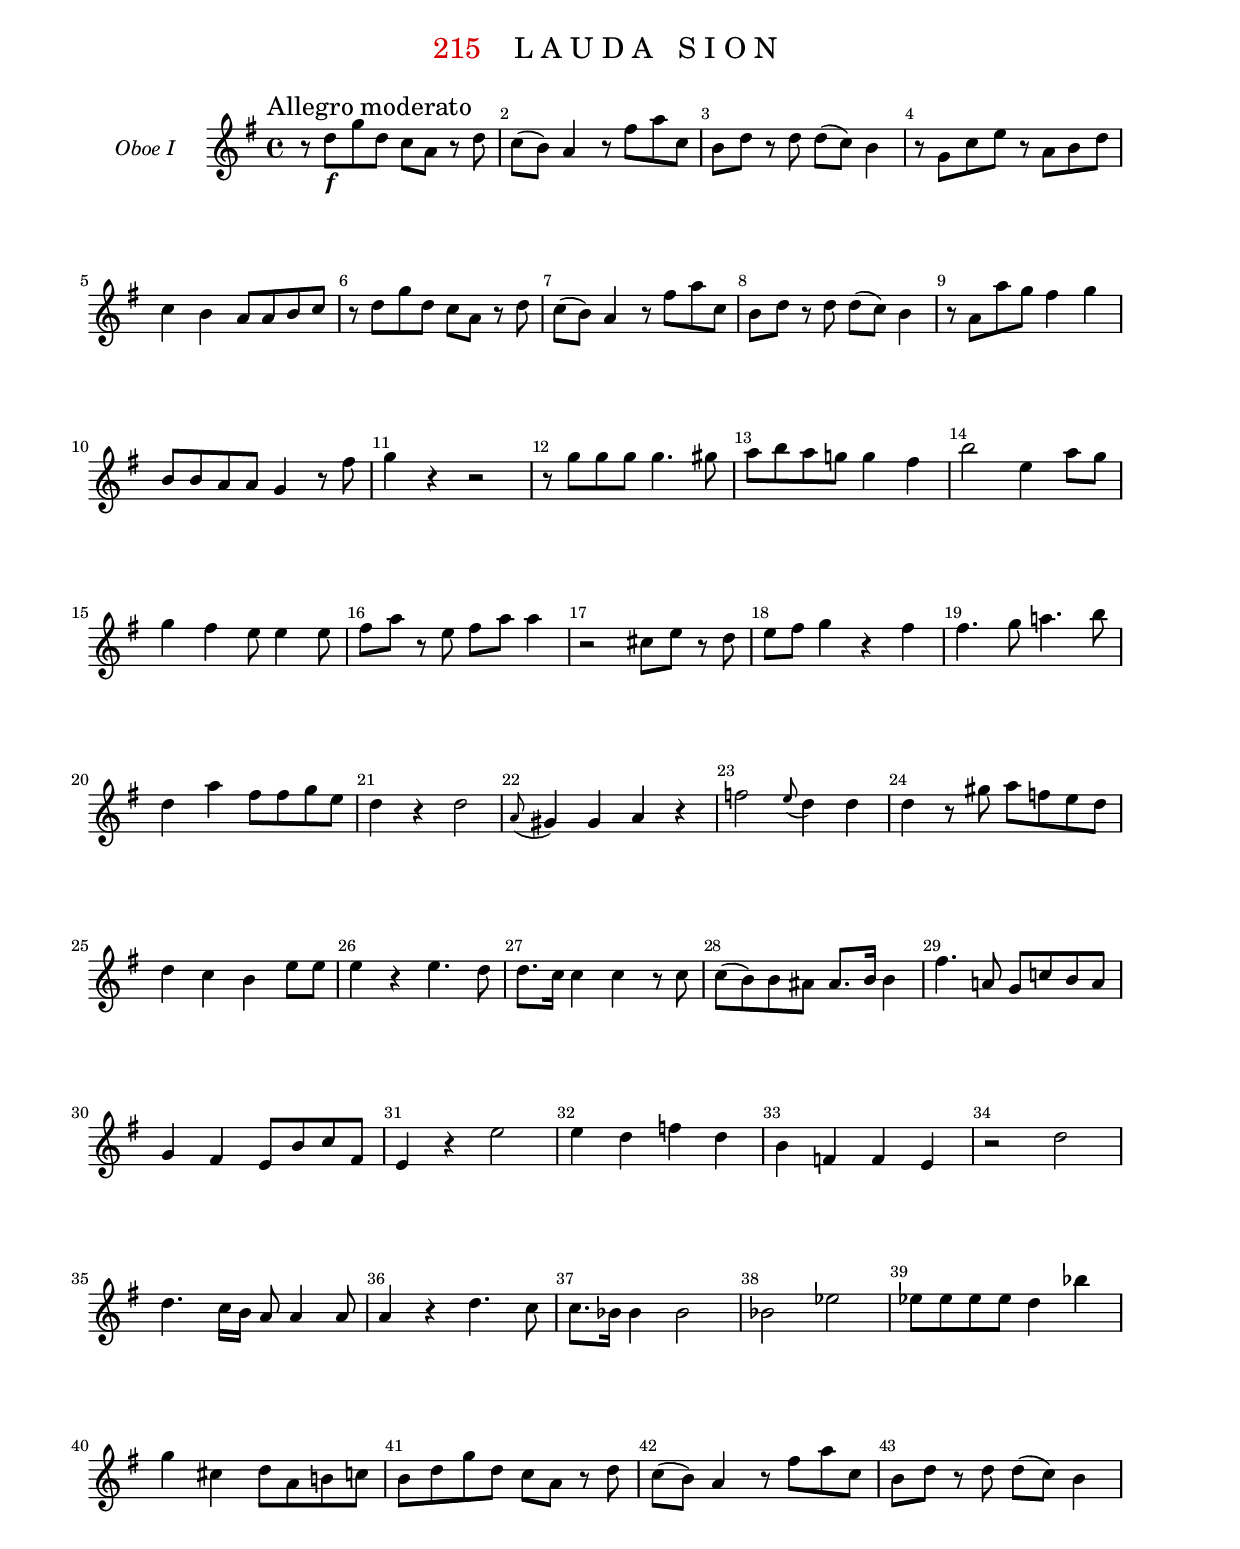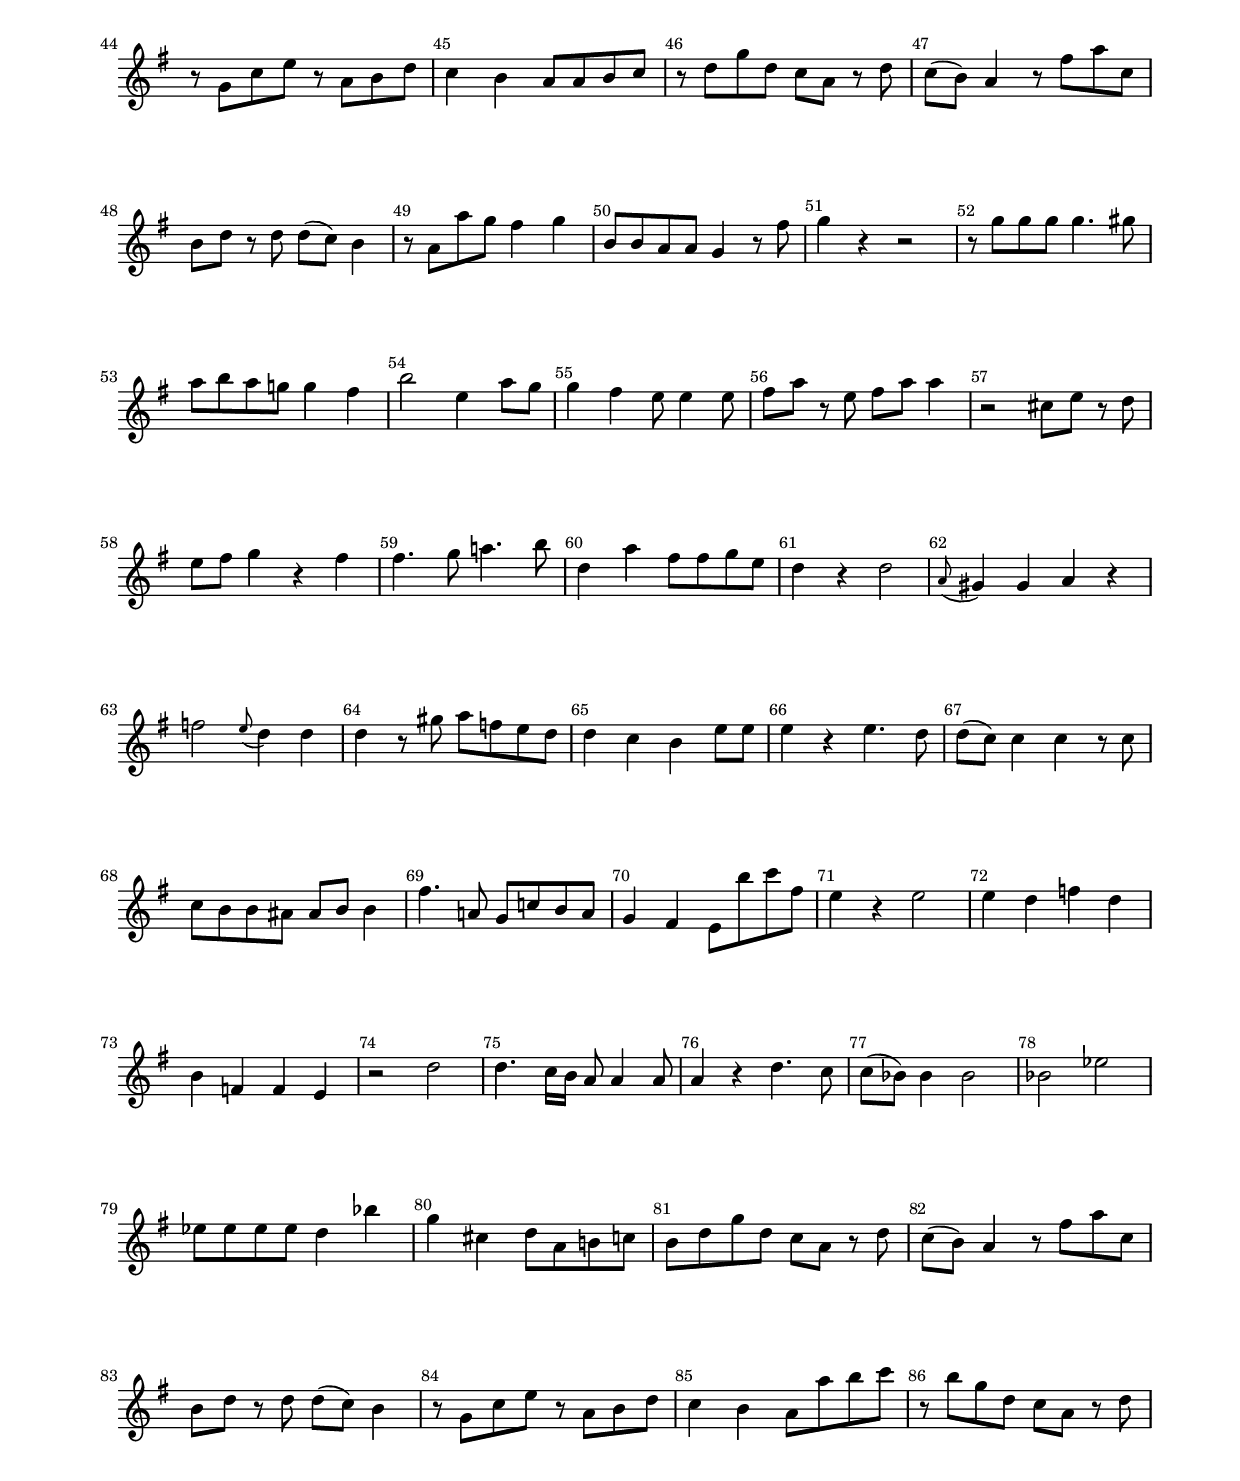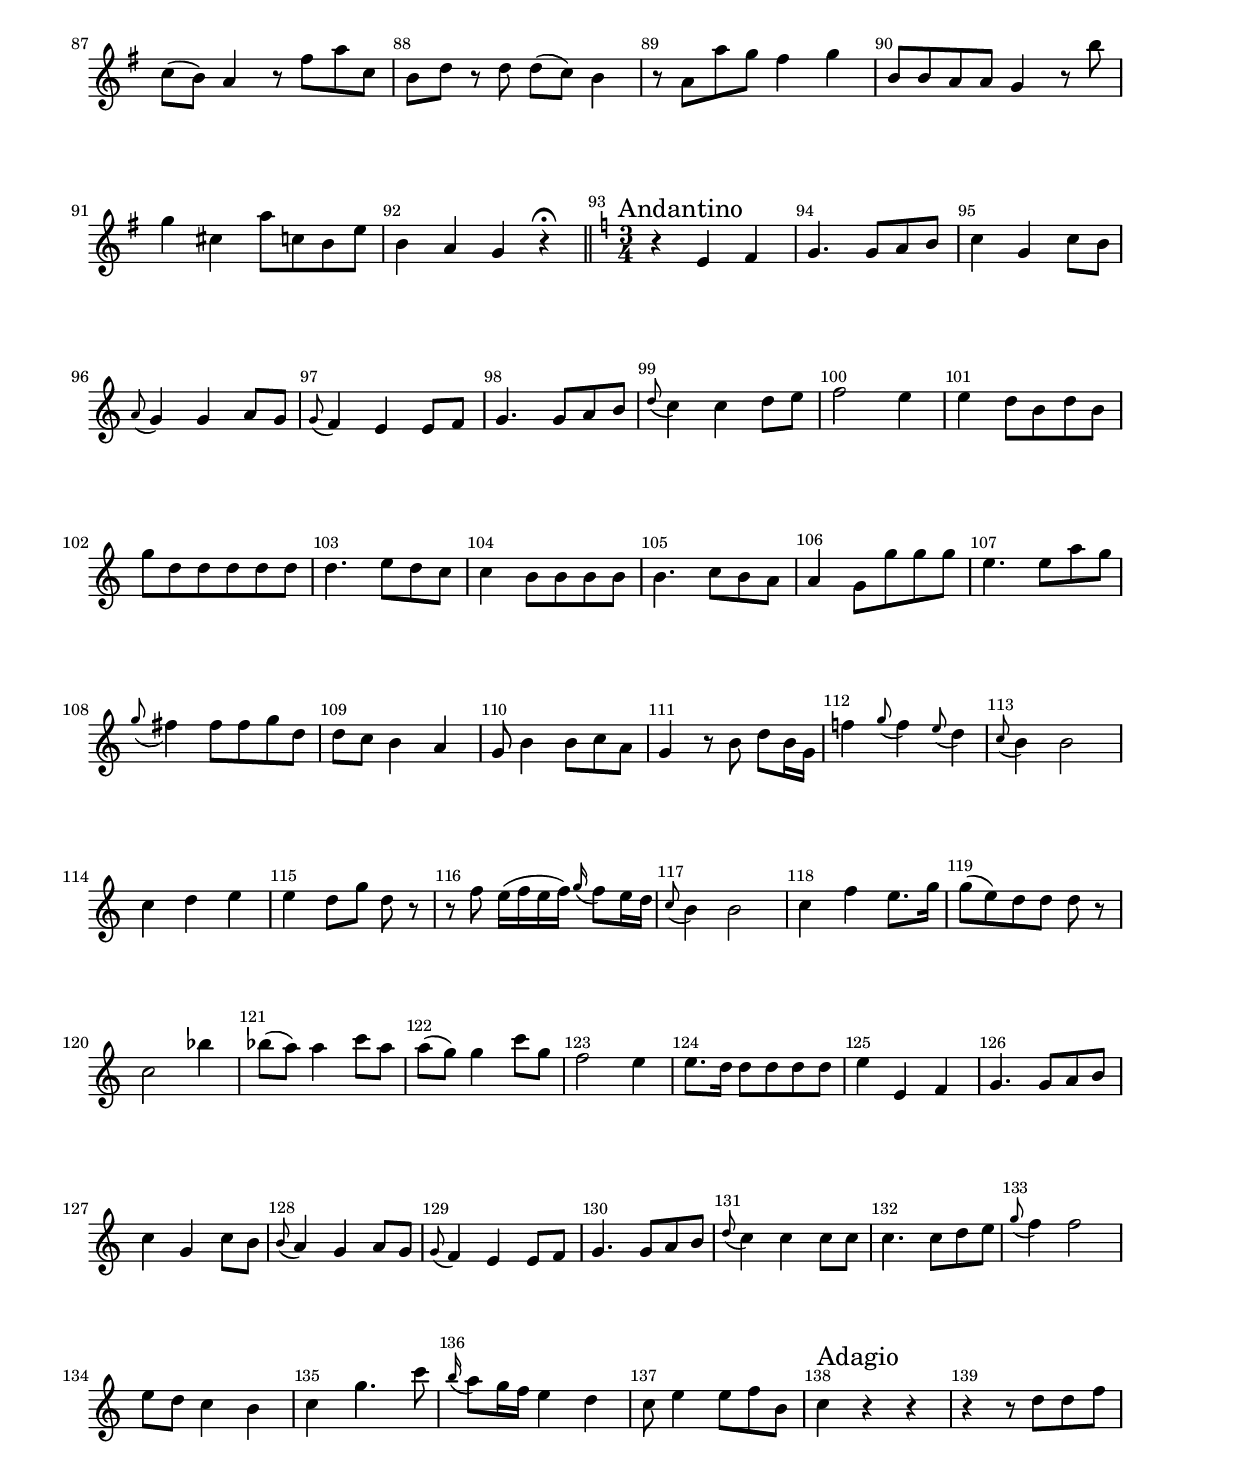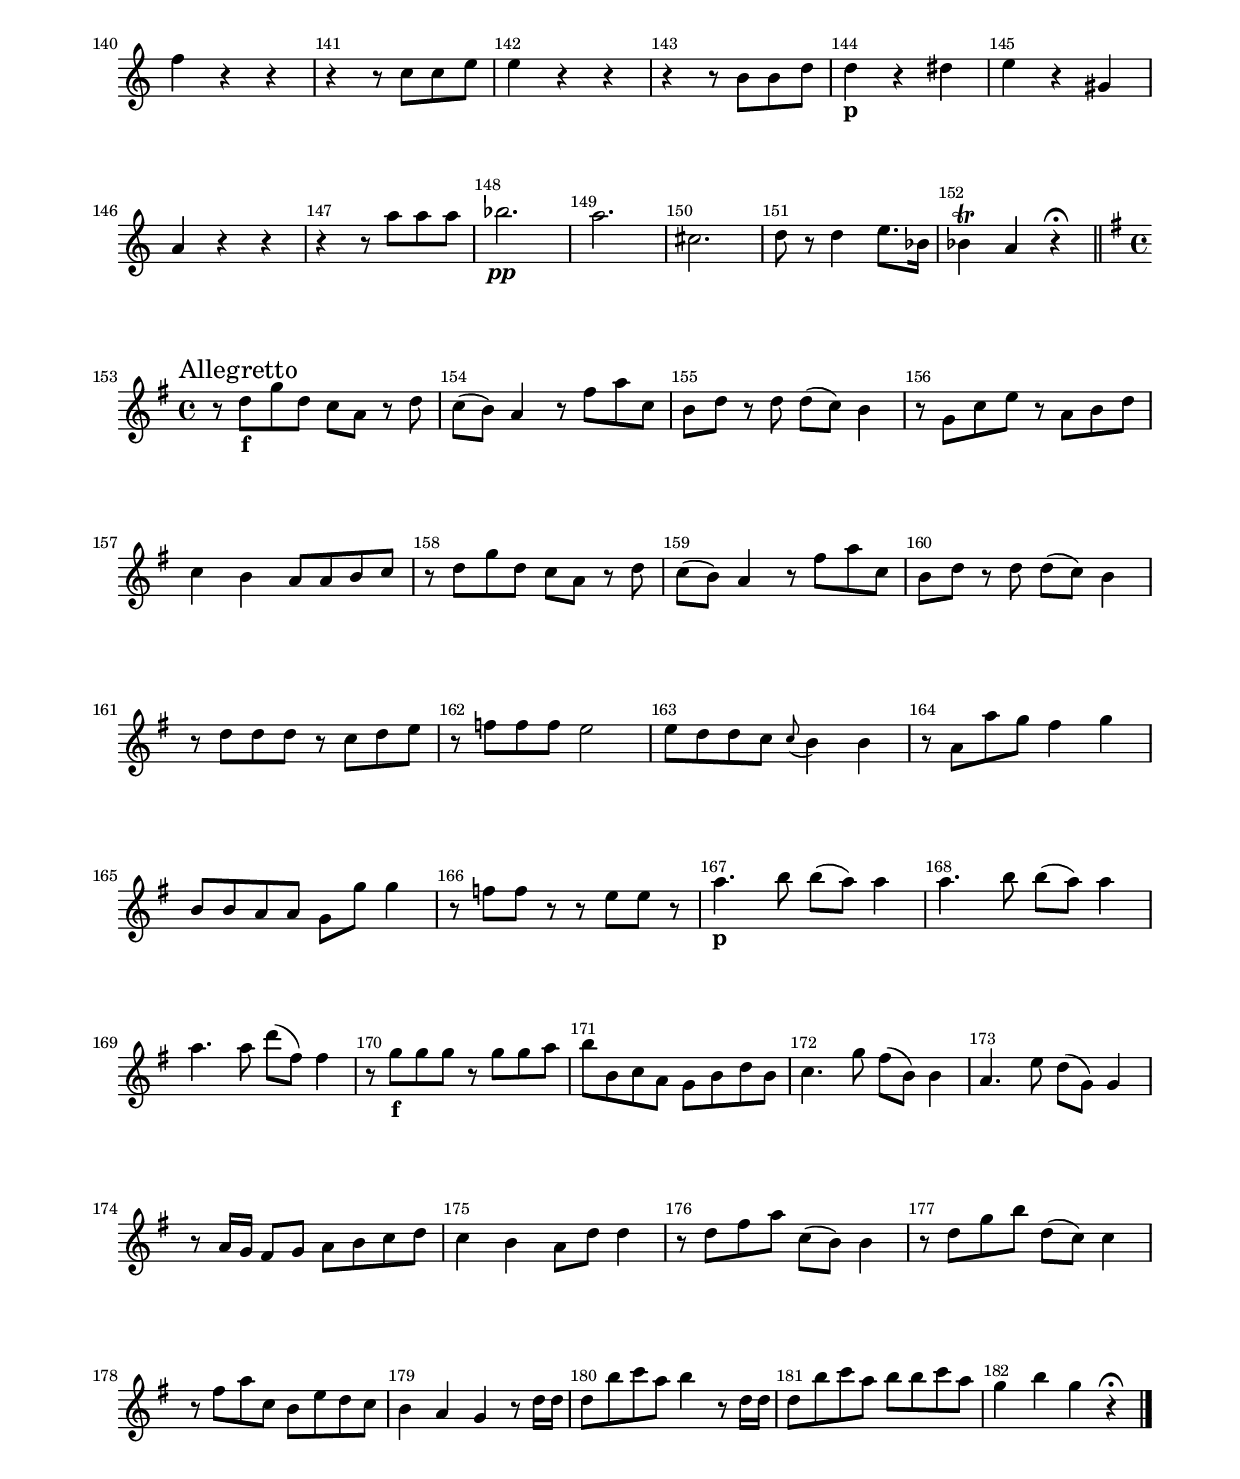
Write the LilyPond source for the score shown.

\version "2.22.0"

\include "../../../definitions_main.ly"
\include "../definitions_work.ly"

\paper {
	indent = 2\cm
	top-margin = 1.5\cm
	system-separator-markup = ##f
	system-system-spacing =
    #'((basic-distance . 18)
       (minimum-distance . 18)
       (padding . -100)
       (stretchability . 0))

	top-system-spacing =
    #'((basic-distance . 12)
       (minimum-distance . 12)
       (padding . -100)
       (stretchability . 0))

	top-markup-spacing =
    #'((basic-distance . 0)
       (minimum-distance . 0)
       (padding . -100)
       (stretchability . 0))

	markup-system-spacing =
    #'((basic-distance . 12)
       (minimum-distance . 12)
       (padding . -100)
       (stretchability . 0))

	systems-per-page = #9
}

#(set-global-staff-size 17.82)

\layout {
	\context {
		\Staff
		instrumentName = "Oboe I"
	}
}

\book {
	\bookpart {
		\header {
			number = "215"
			title = "L A U D A   S I O N"
		}
		\score {
			<<
				\new Staff { \ccxvOboeI }
			>>
		}
	}
}
